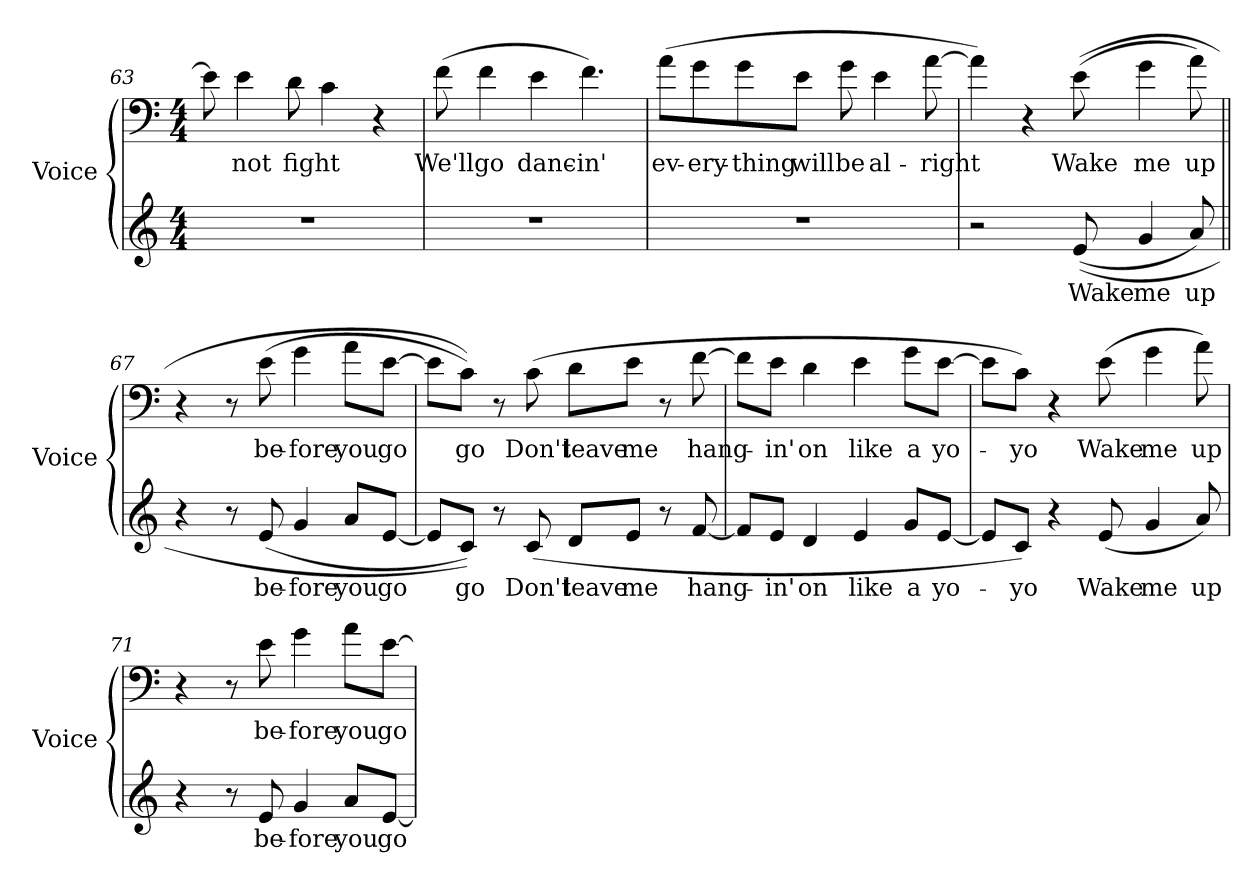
**kern	**text	**kern	**text
*part2	*part2	*part1	*part1
*staff2	*staff2	*staff1	*staff1
*I"Voice	*	*I"Voice	*
*I'Voice	*	*I'Voice	*
*clefG2	*	*clefF4	*
*k[]	*	*k[]	*
*C:	*	*C:	*
*M4/4	*	*M4/4	*
=63	=63	=63	=63
1r	.	8ei\]	.
!	!	!	!LO:LY:b:color=#000000
.	.	4ei\	not
!	!	!	!LO:LY:b:color=#000000
.	.	8di\	fight
.	.	4ci\	.
.	.	4r	.
!!LO:LB:g=z
=64	=64	=64	=64
!	!	!	!LO:LY:b:color=#000000
1r	.	(8fi\	We'll
!	!	!	!LO:LY:b:color=#000000
.	.	4fi\	go
!	!	!	!LO:LY:b:color=#000000
.	.	4ei\	danc-
!	!	!	!LO:LY:b:color=#000000
.	.	4.fi\)	-in'
=65	=65	=65	=65
!	!	!	!LO:LY:b:color=#000000
1r	.	(8ai\L	ev-
!	!	!	!LO:LY:b:color=#000000
.	.	8gi\	-ery-
!	!	!	!LO:LY:b:color=#000000
.	.	8gi\	-thing
!	!	!	!LO:LY:b:color=#000000
.	.	8ei\J	will
!	!	!	!LO:LY:b:color=#000000
.	.	8gi\	be
!	!	!	!LO:LY:b:color=#000000
.	.	4ei\	al-
!	!	!	!LO:LY:b:color=#000000
.	.	[8ai\	-right
=66	=66	=66	=66
2r	.	4ai\])	.
.	.	4r	.
!	!LO:LY:b:color=#000000	!	!
!	!	!	!LO:LY:b:color=#000000
((8ei/	Wake	((8ei\	Wake
!	!LO:LY:b:color=#000000	!	!
!	!	!	!LO:LY:b:color=#000000
4gi/	me	4gi\	me
!	!LO:LY:b:color=#000000	!	!
!	!	!	!LO:LY:b:color=#000000
8ai/)	up	8ai\)	up
=67||	=67||	=67||	=67||
4r	.	4r	.
8r	.	8r	.
!	!LO:LY:b:color=#000000	!	!
!	!	!	!LO:LY:b:color=#000000
(8ei/	be-	(8ei\	be-
!	!LO:LY:b:color=#000000	!	!
!	!	!	!LO:LY:b:color=#000000
4gi/	-fore	4gi\	-fore
!	!LO:LY:b:color=#000000	!	!
!	!	!	!LO:LY:b:color=#000000
8ai/L	you	8ai\L	you
!	!LO:LY:b:color=#000000	!	!
!	!	!	!LO:LY:b:color=#000000
[8ei/J	go	[8ei\J	go
!!LO:LB:g=z
=68	=68	=68	=68
8ei/L]	.	8ei\L]	.
!	!LO:LY:b:color=#000000	!	!
!	!	!	!LO:LY:b:color=#000000
8ci/J))	go	8ci\J))	go
8r	.	8r	.
!	!LO:LY:b:color=#000000	!	!
!	!	!	!LO:LY:b:color=#000000
(8ci/	Don't	(8ci\	Don't
!	!LO:LY:b:color=#000000	!	!
!	!	!	!LO:LY:b:color=#000000
8di/L	leave	8di\L	leave
!	!LO:LY:b:color=#000000	!	!
!	!	!	!LO:LY:b:color=#000000
8ei/J	me	8ei\J	me
8r	.	8r	.
!	!LO:LY:b:color=#000000	!	!
!	!	!	!LO:LY:b:color=#000000
[8fi/	hang-	[8fi\	hang-
=69	=69	=69	=69
8fi/L]	.	8fi\L]	.
!	!LO:LY:b:color=#000000	!	!
!	!	!	!LO:LY:b:color=#000000
8ei/J	-in'	8ei\J	-in'
!	!LO:LY:b:color=#000000	!	!
!	!	!	!LO:LY:b:color=#000000
4di/	on	4di\	on
!	!LO:LY:b:color=#000000	!	!
!	!	!	!LO:LY:b:color=#000000
4ei/	like	4ei\	like
!	!LO:LY:b:color=#000000	!	!
!	!	!	!LO:LY:b:color=#000000
8gi/L	a	8gi\L	a
!	!LO:LY:b:color=#000000	!	!
!	!	!	!LO:LY:b:color=#000000
[8ei/J	yo-	[8ei\J	yo-
=70	=70	=70	=70
8ei/L]	.	8ei\L]	.
!	!LO:LY:b:color=#000000	!	!
!	!	!	!LO:LY:b:color=#000000
8ci/J)	-yo	8ci\J)	-yo
4r	.	4r	.
!	!LO:LY:b:color=#000000	!	!
!	!	!	!LO:LY:b:color=#000000
(8ei/	Wake	(8ei\	Wake
!	!LO:LY:b:color=#000000	!	!
!	!	!	!LO:LY:b:color=#000000
4gi/	me	4gi\	me
!	!LO:LY:b:color=#000000	!	!
!	!	!	!LO:LY:b:color=#000000
8ai/)	up	8ai\)	up
=71	=71	=71	=71
4r	.	4r	.
8r	.	8r	.
!	!LO:LY:b:color=#000000	!	!
!	!	!	!LO:LY:b:color=#000000
8ei/	be-	8ei\	be-
!	!LO:LY:b:color=#000000	!	!
!	!	!	!LO:LY:b:color=#000000
4gi/	-fore	4gi\	-fore
!	!LO:LY:b:color=#000000	!	!
!	!	!	!LO:LY:b:color=#000000
8ai/L	you	8ai\L	you
!	!LO:LY:b:color=#000000	!	!
!	!	!	!LO:LY:b:color=#000000
[8ei/J	go	[8ei\J	go
=	=	=	=
*-	*-	*-	*-
